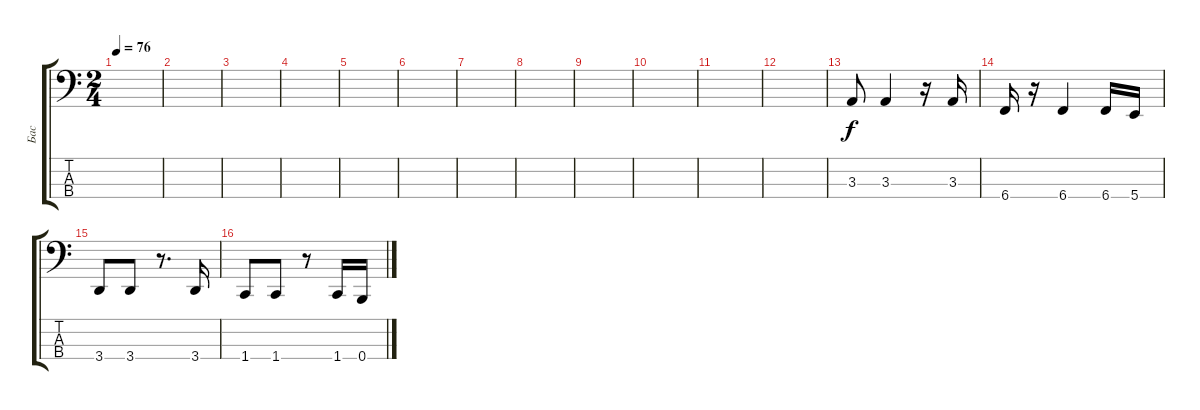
\track ("Бас" "Бас") {instrument electricbasspick}
\staff {score tabs}
\tuning (E2 B1 Gb1 B0) {hide}
\ts (2 4)
\tempo 76
\clef f4
\ks c
|
|
|
|
|
|
|
|
|
|
|
|
3.3.8 3.3.4 r.16 3.3.16 |
6.4.16 r.16 6.4.4 6.4.16 5.4.16 |
3.4.8 3.4.8 r.8{d} 3.4.16 |
1.4.8 1.4.8 r.8 1.4.16 0.4.16
